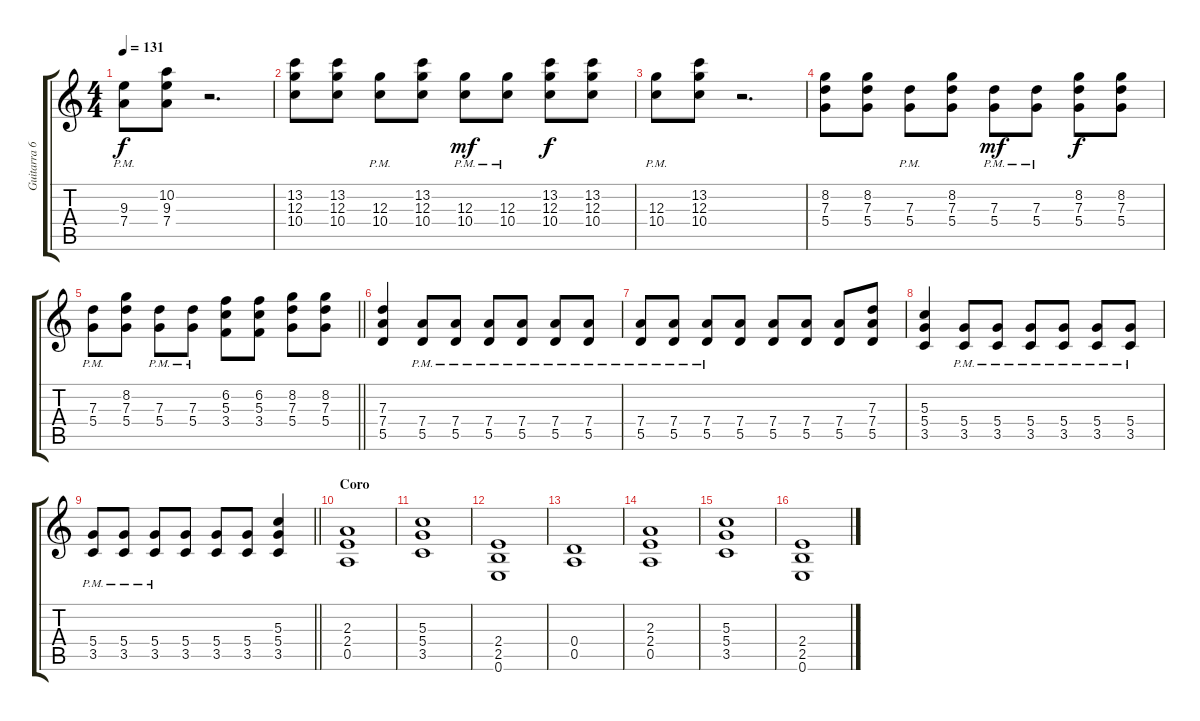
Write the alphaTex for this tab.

\track ("Guitarra 6 Cuerdas" "Guitarra 6") {instrument distortionguitar}
\staff {score tabs}
\tuning (E4 B3 G3 D3 A2 E2) {hide}
\ts (4 4)
\tempo 131
\clef g2
\ks c
(9.3{pm} 7.4{pm}).8{dy f} (10.2 9.3 7.4).8 r.2{d} |
(13.2 12.3 10.4).8 (13.2 12.3 10.4).8 (12.3{pm} 10.4{pm}).8 (13.2 12.3 10.4).8 (12.3{pm} 10.4{pm}).8{dy mf} (12.3{pm} 10.4{pm}).8 (13.2 12.3 10.4).8{dy f} (13.2 12.3 10.4).8 |
(12.3{pm} 10.4{pm}).8 (13.2 12.3 10.4).8 r.2{d} |
(8.2 7.3 5.4).8 (8.2 7.3 5.4).8 (7.3{pm} 5.4{pm}).8 (8.2 7.3 5.4).8 (7.3{pm} 5.4{pm}).8{dy mf} (7.3{pm} 5.4{pm}).8 (8.2 7.3 5.4).8{dy f} (8.2 7.3 5.4).8 |
\barLineRight lightlight
(7.3{pm} 5.4{pm}).8 (8.2 7.3 5.4).8 (7.3{pm} 5.4{pm}).8 (7.3{pm} 5.4{pm}).8 (6.2 5.3 3.4).8 (6.2 5.3 3.4).8 (8.2 7.3 5.4).8 (8.2 7.3 5.4).8 |
(7.3 7.4 5.5).4 (7.4{pm} 5.5{pm}).8 (7.4{pm} 5.5{pm}).8 (7.4{pm} 5.5{pm}).8 (7.4{pm} 5.5{pm}).8 (7.4{pm} 5.5).8 (7.4{pm} 5.5).8 |
(7.4{pm} 5.5).8 (7.4{pm} 5.5).8 (7.4{pm} 5.5).8 (7.4 5.5).8 (7.4 5.5).8 (7.4 5.5).8 (7.4 5.5).8 (7.3 7.4 5.5).8 |
(5.3 5.4 3.5).4 (5.4{pm} 3.5{pm}).8 (5.4{pm} 3.5{pm}).8 (5.4{pm} 3.5{pm}).8 (5.4{pm} 3.5{pm}).8 (5.4{pm} 3.5).8 (5.4{pm} 3.5).8 |
\barLineRight lightlight
(5.4{pm} 3.5).8 (5.4{pm} 3.5).8 (5.4{pm} 3.5).8 (5.4 3.5).8 (5.4 3.5).8 (5.4 3.5).8 (5.3 5.4 3.5).4 |
\section ("" "Coro")
(2.3 2.4 0.5).1 |
(5.3 5.4 3.5).1 |
(2.4 2.5 0.6).1 |
(0.4 0.5).1 |
(2.3 2.4 0.5).1 |
(5.3 5.4 3.5).1 |
(2.4 2.5 0.6).1
